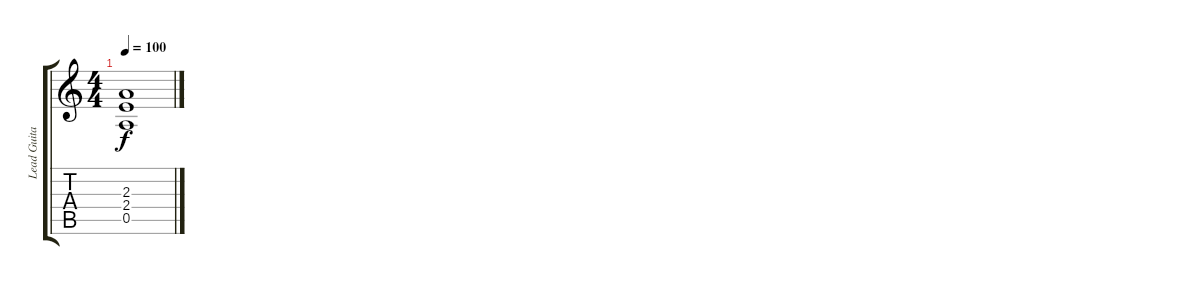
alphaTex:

\track ("Lead Guitar" "Lead Guita") {instrument distortionguitar}
\staff {score tabs}
\tuning (E4 B3 G3 D3 A2 E2) {hide}
\ts (4 4)
\tempo 100
\clef g2
\ks c
(2.3 2.4 0.5).1{dy f}
